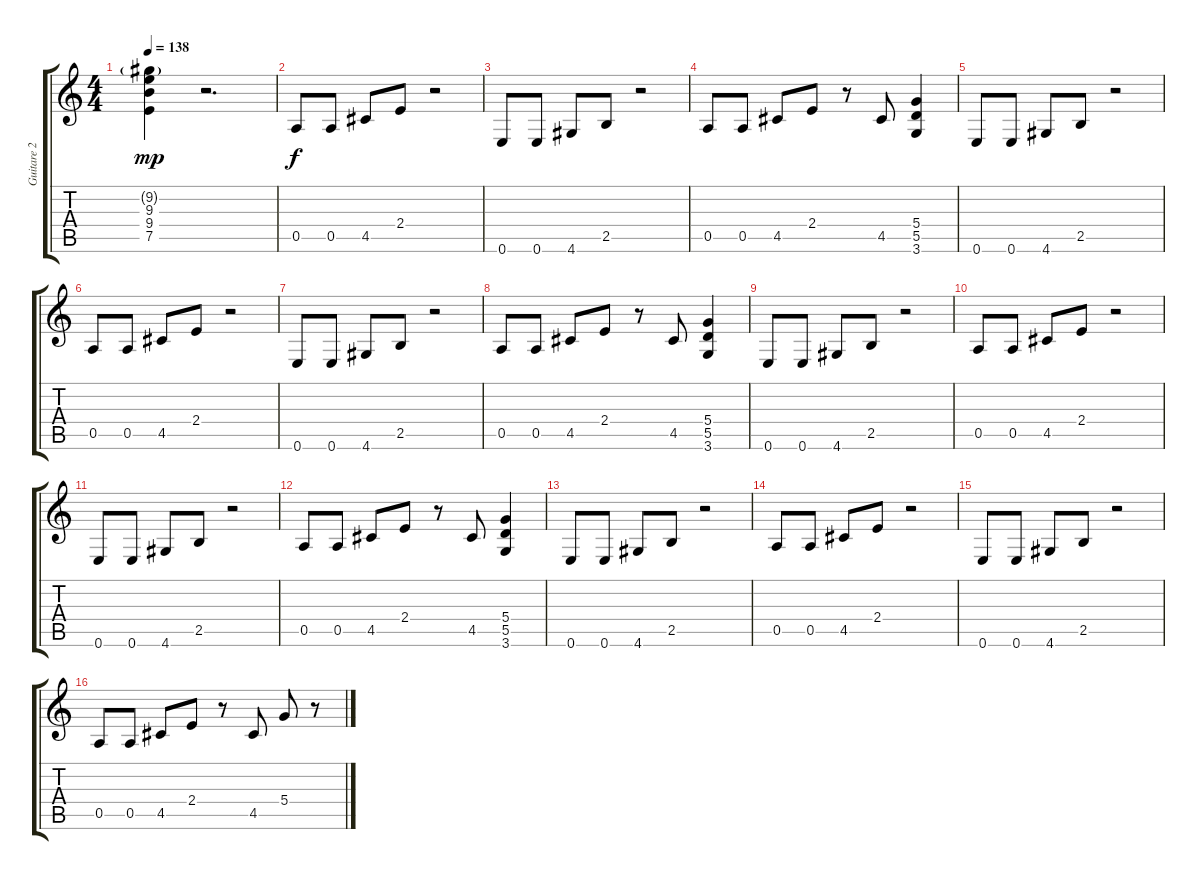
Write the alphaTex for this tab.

\track ("Guitare 2" "Guitare 2") {instrument distortionguitar}
\staff {score tabs}
\tuning (E4 B3 G3 D3 A2 E2) {hide}
\ts (4 4)
\tempo 138
\clef g2
\ks c
(9.2{g} 9.3 9.4 7.5).4{dy mp} r.2{d} |
0.5.8{dy f} 0.5.8 4.5.8 2.4.8 r.2 |
0.6.8 0.6.8 4.6.8 2.5.8 r.2 |
0.5.8 0.5.8 4.5.8 2.4.8 r.8 4.5.8 (5.4 5.5 3.6).4 |
0.6.8 0.6.8 4.6.8 2.5.8 r.2 |
0.5.8 0.5.8 4.5.8 2.4.8 r.2 |
0.6.8 0.6.8 4.6.8 2.5.8 r.2 |
0.5.8 0.5.8 4.5.8 2.4.8 r.8 4.5.8 (5.4 5.5 3.6).4 |
0.6.8 0.6.8 4.6.8 2.5.8 r.2 |
0.5.8 0.5.8 4.5.8 2.4.8 r.2 |
0.6.8 0.6.8 4.6.8 2.5.8 r.2 |
0.5.8 0.5.8 4.5.8 2.4.8 r.8 4.5.8 (5.4 5.5 3.6).4 |
0.6.8 0.6.8 4.6.8 2.5.8 r.2 |
0.5.8 0.5.8 4.5.8 2.4.8 r.2 |
0.6.8 0.6.8 4.6.8 2.5.8 r.2 |
0.5.8 0.5.8 4.5.8 2.4.8 r.8 4.5.8 5.4.8 r.8
